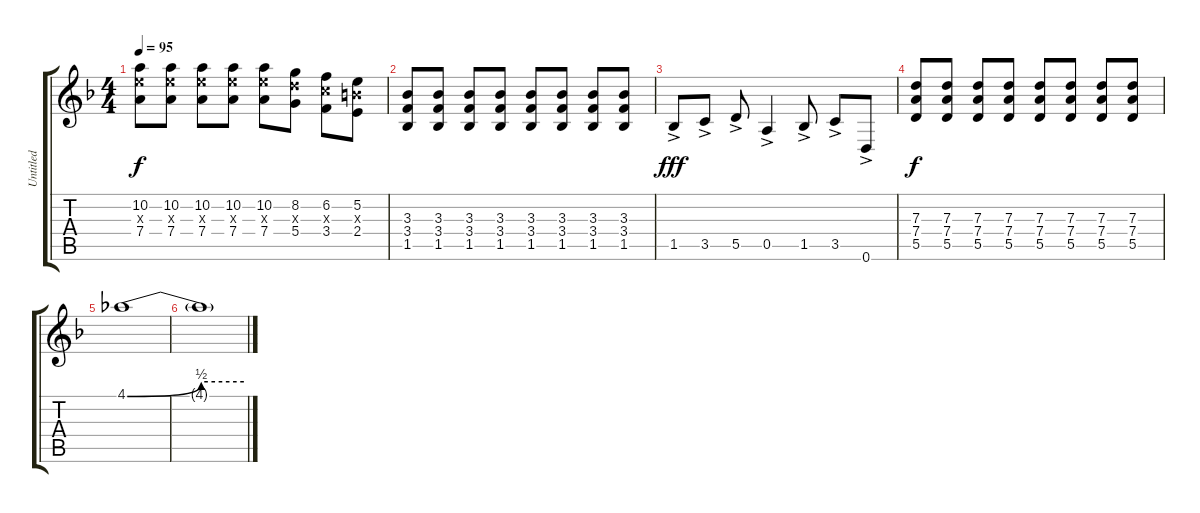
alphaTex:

\track ("Untitled" "Untitled") {instrument distortionguitar}
\staff {score tabs}
\tuning (E4 B3 G3 D3 A2 D2) {hide}
\ts (4 4)
\tempo 95
\clef g2
\ks f
(10.2 9.3{x} 7.4).8{dy f} (10.2 9.3{x} 7.4).8 (10.2 9.3{x} 7.4).8 (10.2 9.3{x} 7.4).8 (10.2 9.3{x} 7.4).8 (8.2 7.3{x} 5.4).8 (6.2 5.3{x} 3.4).8 (5.2 4.3{x} 2.4).8 |
(3.3 3.4 1.5).8 (3.3 3.4 1.5).8 (3.3 3.4 1.5).8 (3.3 3.4 1.5).8 (3.3 3.4 1.5).8 (3.3 3.4 1.5).8 (3.3 3.4 1.5).8 (3.3 3.4 1.5).8 |
1.5{ac}.8{dy fff} 3.5{ac}.8 5.5{ac}.8 0.5{ac}.4 1.5{ac}.8 3.5{ac}.8 0.6{ac}.8 |
(7.3 7.4 5.5).8{dy f} (7.3 7.4 5.5).8 (7.3 7.4 5.5).8 (7.3 7.4 5.5).8 (7.3 7.4 5.5).8 (7.3 7.4 5.5).8 (7.3 7.4 5.5).8 (7.3 7.4 5.5).8 |
4.1{be (bend 0 0 60 2)}.1 |
4.1{be (hold 0 2 60 2) t}.1
